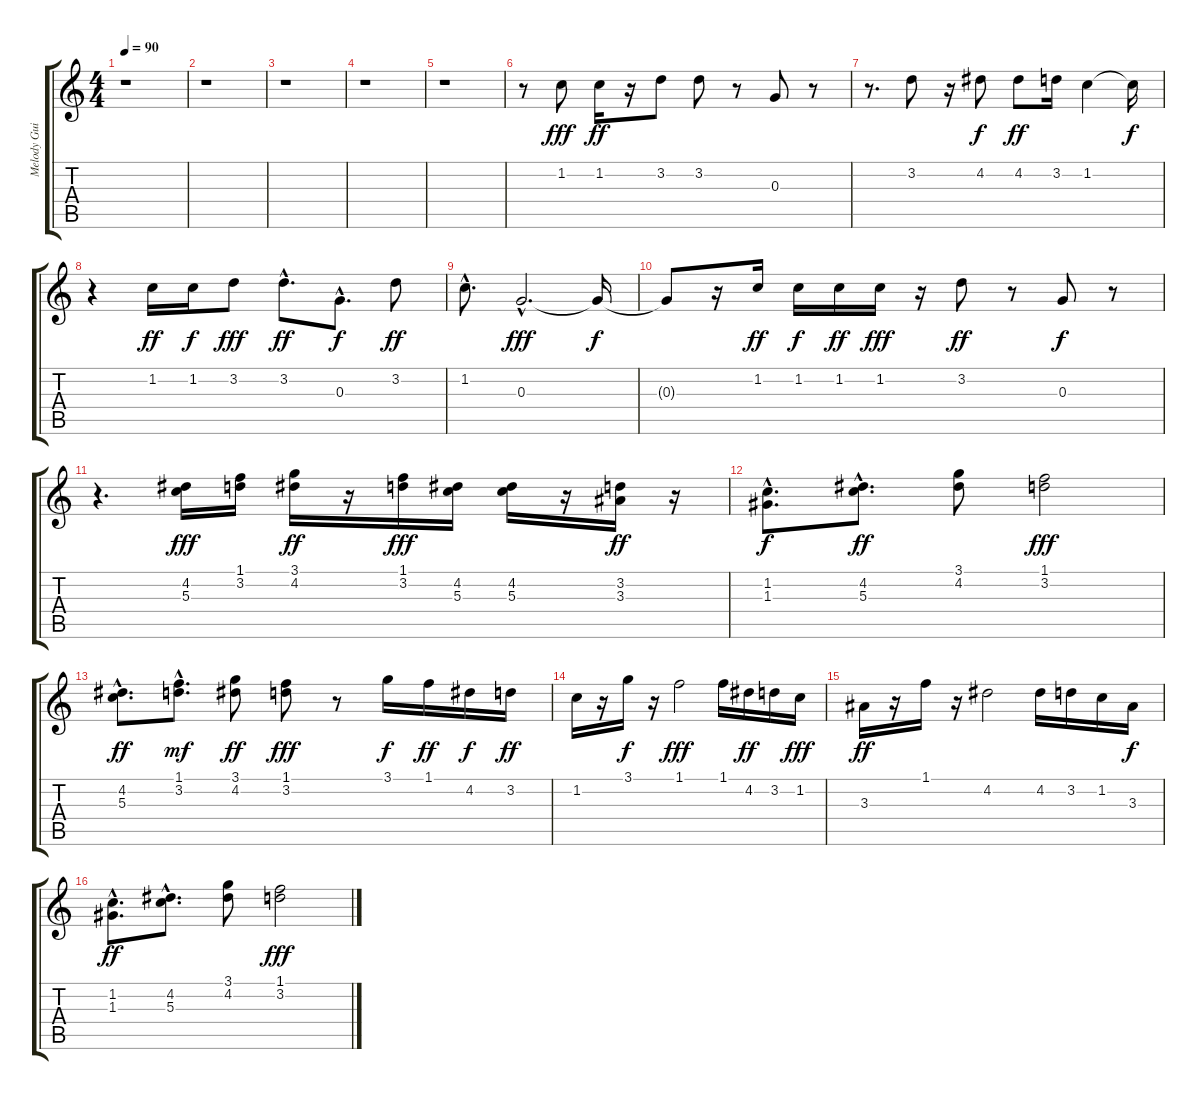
\track ("Melody Guide" "Melody Gui") {instrument distortionguitar}
\staff {score tabs}
\tuning (E4 B3 G3 D3 A2 E2) {hide}
\ts (4 4)
\tempo 90
\clef g2
\ks c
r.1{dy fff instrument distortionguitar} |
r.1 |
r.1 |
r.1 |
r.1 |
r.8{volume 16 instrument distortionguitar} 1.2.8 1.2.16{dy ff} r.16 3.2.8 3.2.8 r.8 0.3.8 r.8 |
r.8{d} 3.2.8 r.16 4.2.8{dy f} 4.2.8{dy ff} 3.2.16 1.2.4 1.2{t}.16{dy f} |
r.4 1.2.16{dy ff} 1.2.16{dy f} 3.2.8{dy fff} 3.2{hac}.8{d dy ff} 0.3{hac}.8{d dy f} 3.2.8{dy ff} |
1.2{hac}.8{d} 0.3{hac}.2{d dy fff} 0.3{t}.16{dy f} |
0.3{t}.8 r.16 1.2.16{dy ff} 1.2.16{dy f} 1.2.16{dy ff} 1.2.16{dy fff} r.16 3.2.8{dy ff} r.8 0.3.8{dy f} r.8 |
r.4{d} (4.2 5.3).16{dy fff} (1.1 3.2).16 (3.1 4.2).16{dy ff} r.16 (1.1 3.2).16{dy fff} (4.2 5.3).16 (4.2 5.3).16 r.16 (3.2 3.3).16{dy ff} r.16 |
(1.2{hac} 1.3{hac}).8{d dy f} (4.2{hac} 5.3{hac}).8{d dy ff} (3.1 4.2).8 (1.1 3.2).2{dy fff} |
(4.2{hac} 5.3{hac}).8{d dy ff} (1.1{hac} 3.2{hac}).8{d dy mf} (3.1 4.2).8{dy ff} (1.1 3.2).8{dy fff} r.8 3.1.16{dy f} 1.1.16{dy ff} 4.2.16{dy f} 3.2.16{dy ff} |
1.2.16 r.16 3.1.16{dy f} r.16 1.1.2{dy fff} 1.1.16 4.2.16{dy ff} 3.2.16 1.2.16{dy fff} |
3.3.16{dy ff} r.16 1.1.16 r.16 4.2.2 4.2.16 3.2.16 1.2.16 3.3.16{dy f} |
(1.2{hac} 1.3{hac}).8{d dy ff} (4.2{hac} 5.3{hac}).8{d} (3.1 4.2).8 (1.1 3.2).2{dy fff}
